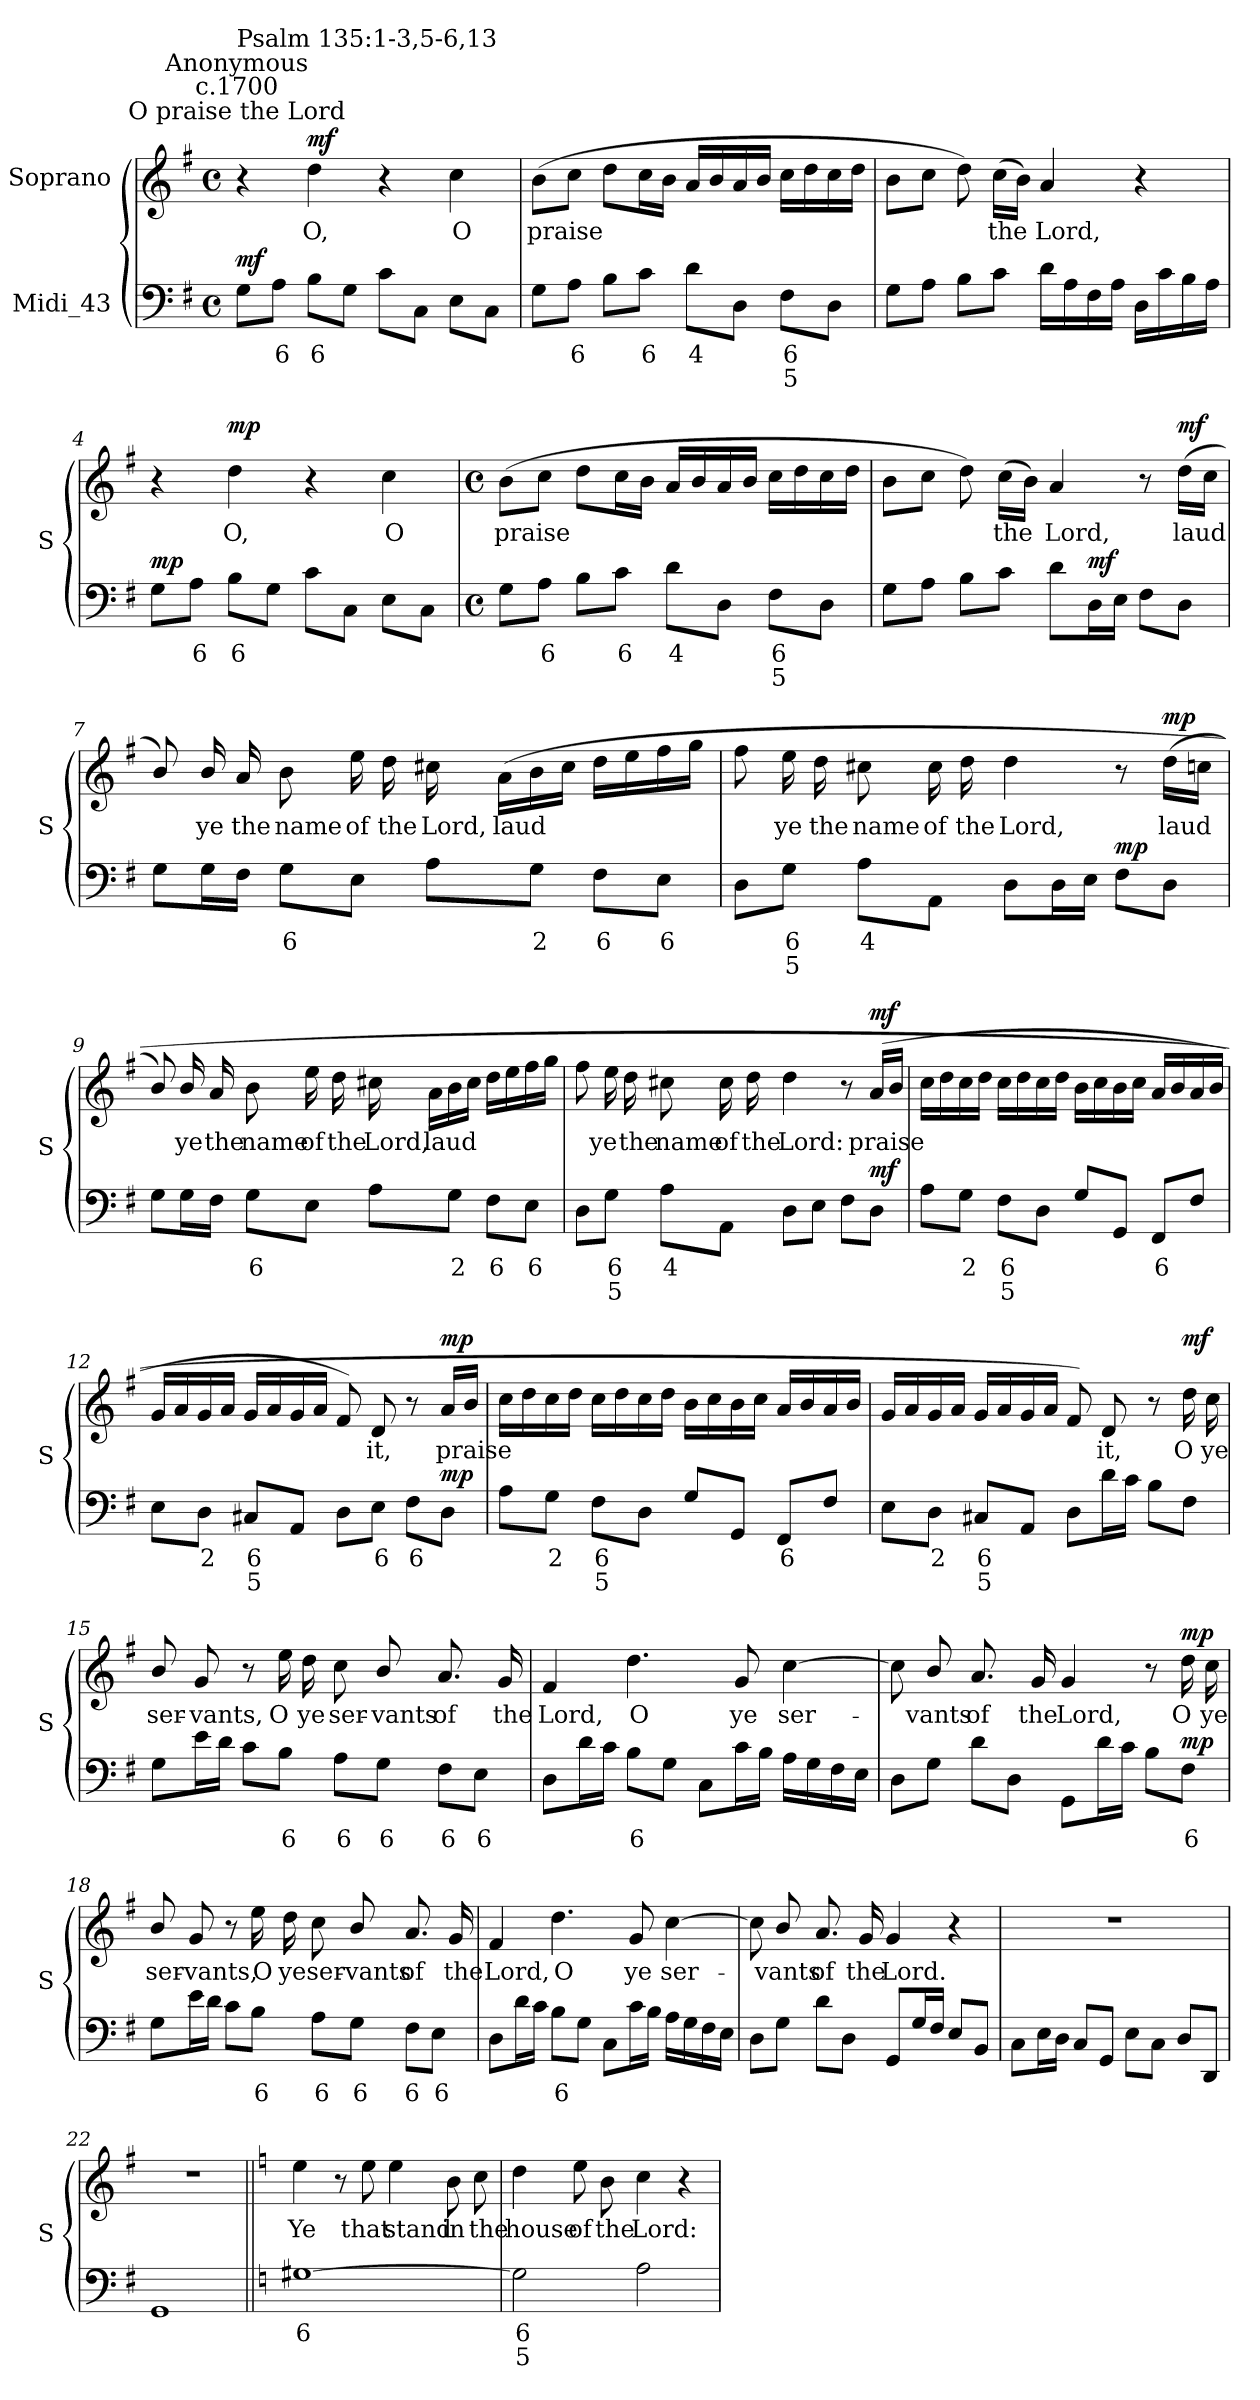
**kern	**text	**text	**dynam	**kern	**text	**dynam
*part2	*part2	*part2	*part2	*part1	*part1	*part1
*staff2	*staff2	*staff2	*staff2	*staff1	*staff1	*staff1
*I"Midi_43	*	*	*	*I"Soprano	*	*
*	*	*	*	*I'S	*	*
*clefF4	*	*	*	*clefG2	*	*
*k[f#]	*	*	*	*k[f#]	*	*
*G:	*	*	*	*G:	*	*
*M4/4	*	*	*	*M4/4	*	*
*met(c)	*	*	*	*met(c)	*	*
=1	=1	=1	=1	=1	=1	=1
!	!	!	!	!LO:TX:a:cj:t=O praise the Lord	!	!
!	!	!	!	!LO:TX:a:cj:t=Anonymous\nc.1700	!	!
!	!	!	!	!LO:TX:a:t=Psalm 135&colon;1-3,5-6,13	!	!
!	!	!	!LO:DY:b	!	!	!
8GL	.	.	mf	4r	.	.
!	!LO:LY:b	!	!	!	!	!
8AJ	6	.	.	.	.	.
!	!LO:LY:b	!	!	!	!LO:LY:b	!LO:DY:b
8BL	6	.	.	4dd	O,	mf
8GJ	.	.	.	.	.	.
8cL	.	.	.	4r	.	.
8CJ	.	.	.	.	.	.
!	!	!	!	!	!LO:LY:b	!
8EL	.	.	.	4cc	O	.
8CJ	.	.	.	.	.	.
=2	=2	=2	=2	=2	=2	=2
!	!	!	!	!	!LO:LY:b	!
8GL	.	.	.	(>8bL	praise	.
!	!LO:LY:b	!	!	!	!	!
8AJ	6	.	.	8ccJ	.	.
8BL	.	.	.	8ddL	.	.
!	!LO:LY:b	!	!	!	!	!
8cJ	6	.	.	16ccL	.	.
.	.	.	.	16bJJ	.	.
!	!LO:LY:b	!	!	!	!	!
8dL	4	.	.	16aLL	.	.
.	.	.	.	16b	.	.
8DJ	.	.	.	16a	.	.
.	.	.	.	16bJJ	.	.
!	!LO:LY:b	!LO:LY:b	!	!	!	!
8F#L	6	5	.	16ccLL	.	.
.	.	.	.	16dd	.	.
8DJ	.	.	.	16cc	.	.
.	.	.	.	16ddJJ	.	.
=3	=3	=3	=3	=3	=3	=3
8GL	.	.	.	8bL	.	.
8AJ	.	.	.	8ccJ	.	.
8BL	.	.	.	8dd)	.	.
!	!	!	!	!	!LO:LY:b	!
8cJ	.	.	.	(>16ccLL	the	.
.	.	.	.	16bJJ)	.	.
!	!	!	!	!	!LO:LY:b	!
16dLL	.	.	.	4a	Lord,	.
16A	.	.	.	.	.	.
16F#	.	.	.	.	.	.
16AJJ	.	.	.	.	.	.
16DLL	.	.	.	4r	.	.
16c	.	.	.	.	.	.
16B	.	.	.	.	.	.
16AJJ	.	.	.	.	.	.
=4	=4	=4	=4	=4	=4	=4
!	!	!	!LO:DY:b	!	!	!
8GL	.	.	mp	4r	.	.
!	!LO:LY:b	!	!	!	!	!
8AJ	6	.	.	.	.	.
!	!LO:LY:b	!	!	!	!LO:LY:b	!LO:DY:b
8BL	6	.	.	4dd	O,	mp
8GJ	.	.	.	.	.	.
8cL	.	.	.	4r	.	.
8CJ	.	.	.	.	.	.
!	!	!	!	!	!LO:LY:b	!
8EL	.	.	.	4cc	O	.
8CJ	.	.	.	.	.	.
!!LO:LB:g=z
=5	=5	=5	=5	=5	=5	=5
*M4/4	*	*	*	*M4/4	*	*
*met(c)	*	*	*	*met(c)	*	*
!	!	!	!	!	!LO:LY:b	!
8GL	.	.	.	(>8bL	praise	.
!	!LO:LY:b	!	!	!	!	!
8AJ	6	.	.	8ccJ	.	.
8BL	.	.	.	8ddL	.	.
!	!LO:LY:b	!	!	!	!	!
8cJ	6	.	.	16ccL	.	.
.	.	.	.	16bJJ	.	.
!	!LO:LY:b	!	!	!	!	!
8dL	4	.	.	16aLL	.	.
.	.	.	.	16b	.	.
8DJ	.	.	.	16a	.	.
.	.	.	.	16bJJ	.	.
!	!LO:LY:b	!LO:LY:b	!	!	!	!
8F#L	6	5	.	16ccLL	.	.
.	.	.	.	16dd	.	.
8DJ	.	.	.	16cc	.	.
.	.	.	.	16ddJJ	.	.
=6	=6	=6	=6	=6	=6	=6
8GL	.	.	.	8bL	.	.
8AJ	.	.	.	8ccJ	.	.
8BL	.	.	.	8dd)	.	.
!	!	!	!	!	!LO:LY:b	!
8cJ	.	.	.	(>16ccLL	the	.
.	.	.	.	16bJJ)	.	.
!	!	!	!	!	!LO:LY:b	!
8dL	.	.	.	4a	Lord,	.
!	!	!	!LO:DY:b	!	!	!
16DL	.	.	mf	.	.	.
16EJJ	.	.	.	.	.	.
8F#L	.	.	.	8r	.	.
!	!	!	!	!	!LO:LY:b	!LO:DY:b
8DJ	.	.	.	(>16ddLL	laud	mf
.	.	.	.	16ccJJ	.	.
=7	=7	=7	=7	=7	=7	=7
8GL	.	.	.	8b/)	.	.
!	!	!	!	!	!LO:LY:b	!
16GL	.	.	.	16b/	ye	.
!	!	!	!	!	!LO:LY:b	!
16F#JJ	.	.	.	16a	the	.
!	!LO:LY:b	!	!	!	!LO:LY:b	!
8GL	6	.	.	8b	name	.
!	!	!	!	!	!LO:LY:b	!
8EJ	.	.	.	16ee	of	.
!	!	!	!	!	!LO:LY:b	!
.	.	.	.	16dd	the	.
!	!	!	!	!	!LO:LY:b	!
8AL	.	.	.	16cc#X	Lord,	.
!	!	!	!	!	!LO:LY:b	!
.	.	.	.	(<16aLL	laud	.
!	!LO:LY:b	!	!	!	!	!
8GJ	2	.	.	16b	.	.
.	.	.	.	16cc#JJ	.	.
!	!LO:LY:b	!	!	!	!	!
8F#L	6	.	.	16ddLL	.	.
.	.	.	.	16ee	.	.
!	!LO:LY:b	!	!	!	!	!
8EJ	6	.	.	16ff#	.	.
.	.	.	.	16ggJJ	.	.
!!LO:LB:g=z
=8	=8	=8	=8	=8	=8	=8
8DL	.	.	.	8ff#	.	.
!	!LO:LY:b	!LO:LY:b	!	!	!LO:LY:b	!
8GJ	6	5	.	16ee	ye	.
!	!	!	!	!	!LO:LY:b	!
.	.	.	.	16dd	the	.
!	!LO:LY:b	!	!	!	!LO:LY:b	!
8AL	4	.	.	8cc#X	name	.
!	!	!	!	!	!LO:LY:b	!
8AAJ	.	.	.	16cc#	of	.
!	!	!	!	!	!LO:LY:b	!
.	.	.	.	16dd	the	.
!	!	!	!	!	!LO:LY:b	!
8DL	.	.	.	4dd	Lord,	.
16DL	.	.	.	.	.	.
16EJJ	.	.	.	.	.	.
!	!	!	!LO:DY:b	!	!	!
8F#L	.	.	mp	8r	.	.
!	!	!	!	!	!LO:LY:b	!LO:DY:b
8DJ	.	.	.	(>16ddLL	laud	mp
.	.	.	.	16ccJJ	.	.
=9	=9	=9	=9	=9	=9	=9
8GL	.	.	.	8b/)	.	.
!	!	!	!	!	!LO:LY:b	!
16GL	.	.	.	16b/	ye	.
!	!	!	!	!	!LO:LY:b	!
16F#JJ	.	.	.	16a	the	.
!	!LO:LY:b	!	!	!	!LO:LY:b	!
8GL	6	.	.	8b	name	.
!	!	!	!	!	!LO:LY:b	!
8EJ	.	.	.	16ee	of	.
!	!	!	!	!	!LO:LY:b	!
.	.	.	.	16dd	the	.
!	!	!	!	!	!LO:LY:b	!
8AL	.	.	.	16cc#X	Lord,	.
!	!	!	!	!	!LO:LY:b	!
.	.	.	.	16aLL	laud	.
!	!LO:LY:b	!	!	!	!	!
8GJ	2	.	.	16b	.	.
.	.	.	.	16cc#JJ	.	.
!	!LO:LY:b	!	!	!	!	!
8F#L	6	.	.	16ddLL	.	.
.	.	.	.	16ee	.	.
!	!LO:LY:b	!	!	!	!	!
8EJ	6	.	.	16ff#	.	.
.	.	.	.	16ggJJ	.	.
!!LO:LB:g=z
=10	=10	=10	=10	=10	=10	=10
8DL	.	.	.	8ff#	.	.
!	!LO:LY:b	!LO:LY:b	!	!	!LO:LY:b	!
8GJ	6	5	.	16ee	ye	.
!	!	!	!	!	!LO:LY:b	!
.	.	.	.	16dd	the	.
!	!LO:LY:b	!	!	!	!LO:LY:b	!
8AL	4	.	.	8cc#X	name	.
!	!	!	!	!	!LO:LY:b	!
8AAJ	.	.	.	16cc#	of	.
!	!	!	!	!	!LO:LY:b	!
.	.	.	.	16dd	the	.
!	!	!	!	!	!LO:LY:b	!
8DL	.	.	.	4dd	Lord:	.
8EJ	.	.	.	.	.	.
8F#L	.	.	.	8r	.	.
!	!	!	!LO:DY:b	!	!LO:LY:b	!LO:DY:b
8DJ	.	.	mf	(<16aLL	praise	mf
.	.	.	.	16bJJ	.	.
=11	=11	=11	=11	=11	=11	=11
8AL	.	.	.	16ccLL	.	.
.	.	.	.	16dd	.	.
!	!LO:LY:b	!	!	!	!	!
8GJ	2	.	.	16cc	.	.
.	.	.	.	16ddJJ	.	.
!	!LO:LY:b	!LO:LY:b	!	!	!	!
8F#L	6	5	.	16ccLL	.	.
.	.	.	.	16dd	.	.
8DJ	.	.	.	16cc	.	.
.	.	.	.	16ddJJ	.	.
8GL	.	.	.	16bLL	.	.
.	.	.	.	16cc	.	.
8GGJ	.	.	.	16b	.	.
.	.	.	.	16ccJJ	.	.
!	!LO:LY:b	!	!	!	!	!
8FF#L	6	.	.	16aLL	.	.
.	.	.	.	16b	.	.
8F#J	.	.	.	16a	.	.
.	.	.	.	16bJJ	.	.
=12	=12	=12	=12	=12	=12	=12
8EL	.	.	.	16gLL	.	.
.	.	.	.	16a	.	.
!	!LO:LY:b	!	!	!	!	!
8DJ	2	.	.	16g	.	.
.	.	.	.	16aJJ	.	.
!	!LO:LY:b	!LO:LY:b	!	!	!	!
8C#XL	6	5	.	16gLL	.	.
.	.	.	.	16a	.	.
8AAJ	.	.	.	16g	.	.
.	.	.	.	16aJJ	.	.
8DL	.	.	.	8f#)	.	.
!	!LO:LY:b	!	!	!	!LO:LY:b	!
8EJ	6	.	.	8d	it,	.
!	!LO:LY:b	!	!	!	!	!
8F#L	6	.	.	8r	.	.
!	!	!	!LO:DY:b	!	!LO:LY:b	!LO:DY:b
8DJ	.	.	mp	16aLL	praise	mp
.	.	.	.	16bJJ	.	.
!!LO:LB:g=z
=13	=13	=13	=13	=13	=13	=13
8AL	.	.	.	16ccLL	.	.
.	.	.	.	16dd	.	.
!	!LO:LY:b	!	!	!	!	!
8GJ	2	.	.	16cc	.	.
.	.	.	.	16ddJJ	.	.
!	!LO:LY:b	!LO:LY:b	!	!	!	!
8F#L	6	5	.	16ccLL	.	.
.	.	.	.	16dd	.	.
8DJ	.	.	.	16cc	.	.
.	.	.	.	16ddJJ	.	.
8GL	.	.	.	16bLL	.	.
.	.	.	.	16cc	.	.
8GGJ	.	.	.	16b	.	.
.	.	.	.	16ccJJ	.	.
!	!LO:LY:b	!	!	!	!	!
8FF#L	6	.	.	16aLL	.	.
.	.	.	.	16b	.	.
8F#J	.	.	.	16a	.	.
.	.	.	.	16bJJ	.	.
=14	=14	=14	=14	=14	=14	=14
8EL	.	.	.	16gLL	.	.
.	.	.	.	16a	.	.
!	!LO:LY:b	!	!	!	!	!
8DJ	2	.	.	16g	.	.
.	.	.	.	16aJJ	.	.
!	!LO:LY:b	!LO:LY:b	!	!	!	!
8C#XL	6	5	.	16gLL	.	.
.	.	.	.	16a	.	.
8AAJ	.	.	.	16g	.	.
.	.	.	.	16aJJ	.	.
8DL	.	.	.	8f#)	.	.
!	!	!	!	!	!LO:LY:b	!
16dL	.	.	.	8d	it,	.
16cJJ	.	.	.	.	.	.
8BL	.	.	.	8r	.	.
!	!	!	!	!	!LO:LY:b	!LO:DY:b
8F#J	.	.	.	16dd	O	mf
!	!	!	!	!	!LO:LY:b	!
.	.	.	.	16cc	ye	.
=15	=15	=15	=15	=15	=15	=15
!	!	!	!	!	!LO:LY:b	!
8GL	.	.	.	8b/	ser-	.
!	!	!	!	!	!LO:LY:b	!
16eL	.	.	.	8g	-vants,	.
16dJJ	.	.	.	.	.	.
8cL	.	.	.	8r	.	.
!	!LO:LY:b	!	!	!	!LO:LY:b	!
8BJ	6	.	.	16ee	O	.
!	!	!	!	!	!LO:LY:b	!
.	.	.	.	16dd	ye	.
!	!LO:LY:b	!	!	!	!LO:LY:b	!
8AL	6	.	.	8cc	ser-	.
!	!LO:LY:b	!	!	!	!LO:LY:b	!
8GJ	6	.	.	8b/	-vants	.
!	!LO:LY:b	!	!	!	!LO:LY:b	!
8F#L	6	.	.	8.a	of	.
!	!LO:LY:b	!	!	!	!	!
8EJ	6	.	.	.	.	.
!	!	!	!	!	!LO:LY:b	!
.	.	.	.	16g	the	.
!!LO:LB:g=z
=16	=16	=16	=16	=16	=16	=16
!	!	!	!	!	!LO:LY:b	!
8DL	.	.	.	4f#	Lord,	.
16dL	.	.	.	.	.	.
16cJJ	.	.	.	.	.	.
!	!LO:LY:b	!	!	!	!LO:LY:b	!
8BL	6	.	.	4.dd	O	.
8GJ	.	.	.	.	.	.
8CL	.	.	.	.	.	.
!	!	!	!	!	!LO:LY:b	!
16cL	.	.	.	8g	ye	.
16BJJ	.	.	.	.	.	.
!	!	!	!	!	!LO:LY:b	!
16ALL	.	.	.	[4cc	ser-	.
16G	.	.	.	.	.	.
16F#	.	.	.	.	.	.
16EJJ	.	.	.	.	.	.
=17	=17	=17	=17	=17	=17	=17
8DL	.	.	.	8cc]	.	.
!	!	!	!	!	!LO:LY:b	!
8GJ	.	.	.	8b/	vants	.
!	!	!	!	!	!LO:LY:b	!
8dL	.	.	.	8.a	of	.
8DJ	.	.	.	.	.	.
!	!	!	!	!	!LO:LY:b	!
.	.	.	.	16g	the	.
!	!	!	!	!	!LO:LY:b	!
8GGL	.	.	.	4g	Lord,	.
16dL	.	.	.	.	.	.
16cJJ	.	.	.	.	.	.
8BL	.	.	.	8r	.	.
!	!LO:LY:b	!	!LO:DY:b	!	!LO:LY:b	!LO:DY:b
8F#J	6	.	mp	16dd	O	mp
!	!	!	!	!	!LO:LY:b	!
.	.	.	.	16cc	ye	.
=18	=18	=18	=18	=18	=18	=18
!	!	!	!	!	!LO:LY:b	!
8GL	.	.	.	8b/	ser-	.
!	!	!	!	!	!LO:LY:b	!
16eL	.	.	.	8g	-vants,	.
16dJJ	.	.	.	.	.	.
8cL	.	.	.	8r	.	.
!	!LO:LY:b	!	!	!	!LO:LY:b	!
8BJ	6	.	.	16ee	O	.
!	!	!	!	!	!LO:LY:b	!
.	.	.	.	16dd	ye	.
!	!LO:LY:b	!	!	!	!LO:LY:b	!
8AL	6	.	.	8cc	ser-	.
!	!LO:LY:b	!	!	!	!LO:LY:b	!
8GJ	6	.	.	8b/	-vants	.
!	!LO:LY:b	!	!	!	!LO:LY:b	!
8F#L	6	.	.	8.a	of	.
!	!LO:LY:b	!	!	!	!	!
8EJ	6	.	.	.	.	.
!	!	!	!	!	!LO:LY:b	!
.	.	.	.	16g	the	.
!!LO:LB:g=z
=19	=19	=19	=19	=19	=19	=19
!	!	!	!	!	!LO:LY:b	!
8DL	.	.	.	4f#	Lord,	.
16dL	.	.	.	.	.	.
16cJJ	.	.	.	.	.	.
!	!LO:LY:b	!	!	!	!LO:LY:b	!
8BL	6	.	.	4.dd	O	.
8GJ	.	.	.	.	.	.
8CL	.	.	.	.	.	.
!	!	!	!	!	!LO:LY:b	!
16cL	.	.	.	8g	ye	.
16BJJ	.	.	.	.	.	.
!	!	!	!	!	!LO:LY:b	!
16ALL	.	.	.	[4cc	ser-	.
16G	.	.	.	.	.	.
16F#	.	.	.	.	.	.
16EJJ	.	.	.	.	.	.
=20	=20	=20	=20	=20	=20	=20
8DL	.	.	.	8cc]	.	.
!	!	!	!	!	!LO:LY:b	!
8GJ	.	.	.	8b/	vants	.
!	!	!	!	!	!LO:LY:b	!
8dL	.	.	.	8.a	of	.
8DJ	.	.	.	.	.	.
!	!	!	!	!	!LO:LY:b	!
.	.	.	.	16g	the	.
!	!	!	!	!	!LO:LY:b	!
8GGL	.	.	.	4g	Lord.	.
16GL	.	.	.	.	.	.
16F#JJ	.	.	.	.	.	.
8EL	.	.	.	4r	.	.
8BBJ	.	.	.	.	.	.
=21	=21	=21	=21	=21	=21	=21
8CL	.	.	.	1r	.	.
16EL	.	.	.	.	.	.
16DJJ	.	.	.	.	.	.
8CL	.	.	.	.	.	.
8GGJ	.	.	.	.	.	.
8EL	.	.	.	.	.	.
8CJ	.	.	.	.	.	.
8DL	.	.	.	.	.	.
8DDJ	.	.	.	.	.	.
=22	=22	=22	=22	=22	=22	=22
1GG	.	.	.	1r	.	.
=23||	=23||	=23||	=23||	=23||	=23||	=23||
*k[]	*	*	*	*k[]	*	*
*C:	*	*	*	*C:	*	*
!	!LO:LY:b	!	!	!	!LO:LY:b	!
[1G#X	6	.	.	4ee	Ye	.
.	.	.	.	8r	.	.
!	!	!	!	!	!LO:LY:b	!
.	.	.	.	8ee	that	.
!	!	!	!	!	!LO:LY:b	!
.	.	.	.	4ee	stand	.
!	!	!	!	!	!LO:LY:b	!
.	.	.	.	8b	in	.
!	!	!	!	!	!LO:LY:b	!
.	.	.	.	8cc	the	.
!!LO:LB:g=z
=24	=24	=24	=24	=24	=24	=24
!	!LO:LY:b	!LO:LY:b	!	!	!LO:LY:b	!
2G#]	6	5	.	4dd	house	.
!	!	!	!	!	!LO:LY:b	!
.	.	.	.	8ee	of	.
!	!	!	!	!	!LO:LY:b	!
.	.	.	.	8b	the	.
!	!	!	!	!	!LO:LY:b	!
2A	.	.	.	4cc	Lord:	.
.	.	.	.	4r	.	.
=	=	=	=	=	=	=
*-	*-	*-	*-	*-	*-	*-
